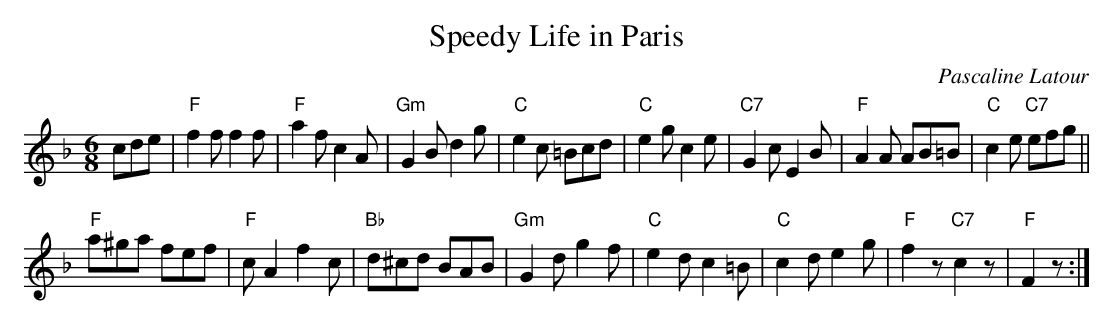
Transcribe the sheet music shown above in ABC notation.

X:1
T: Speedy Life in Paris
C: Pascaline Latour
M: 6/8
L: 1/8
K: F
cde |\
"F"f2f f2f | "F"a2f c2A | "Gm"G2B d2g | "C"e2c =Bcd |\
"C"e2g c2e | "C7"G2c E2B | "F"A2A AB=B | "C"c2e "C7"efg ||
"F"a^ga fef | "F"cA2 f2c | "Bb"d^cd BAB | "Gm"G2d g2f |\
"C"e2d c2=B | "C"c2d e2g | "F"f2z"C7"c2z| "F"F2z:|
